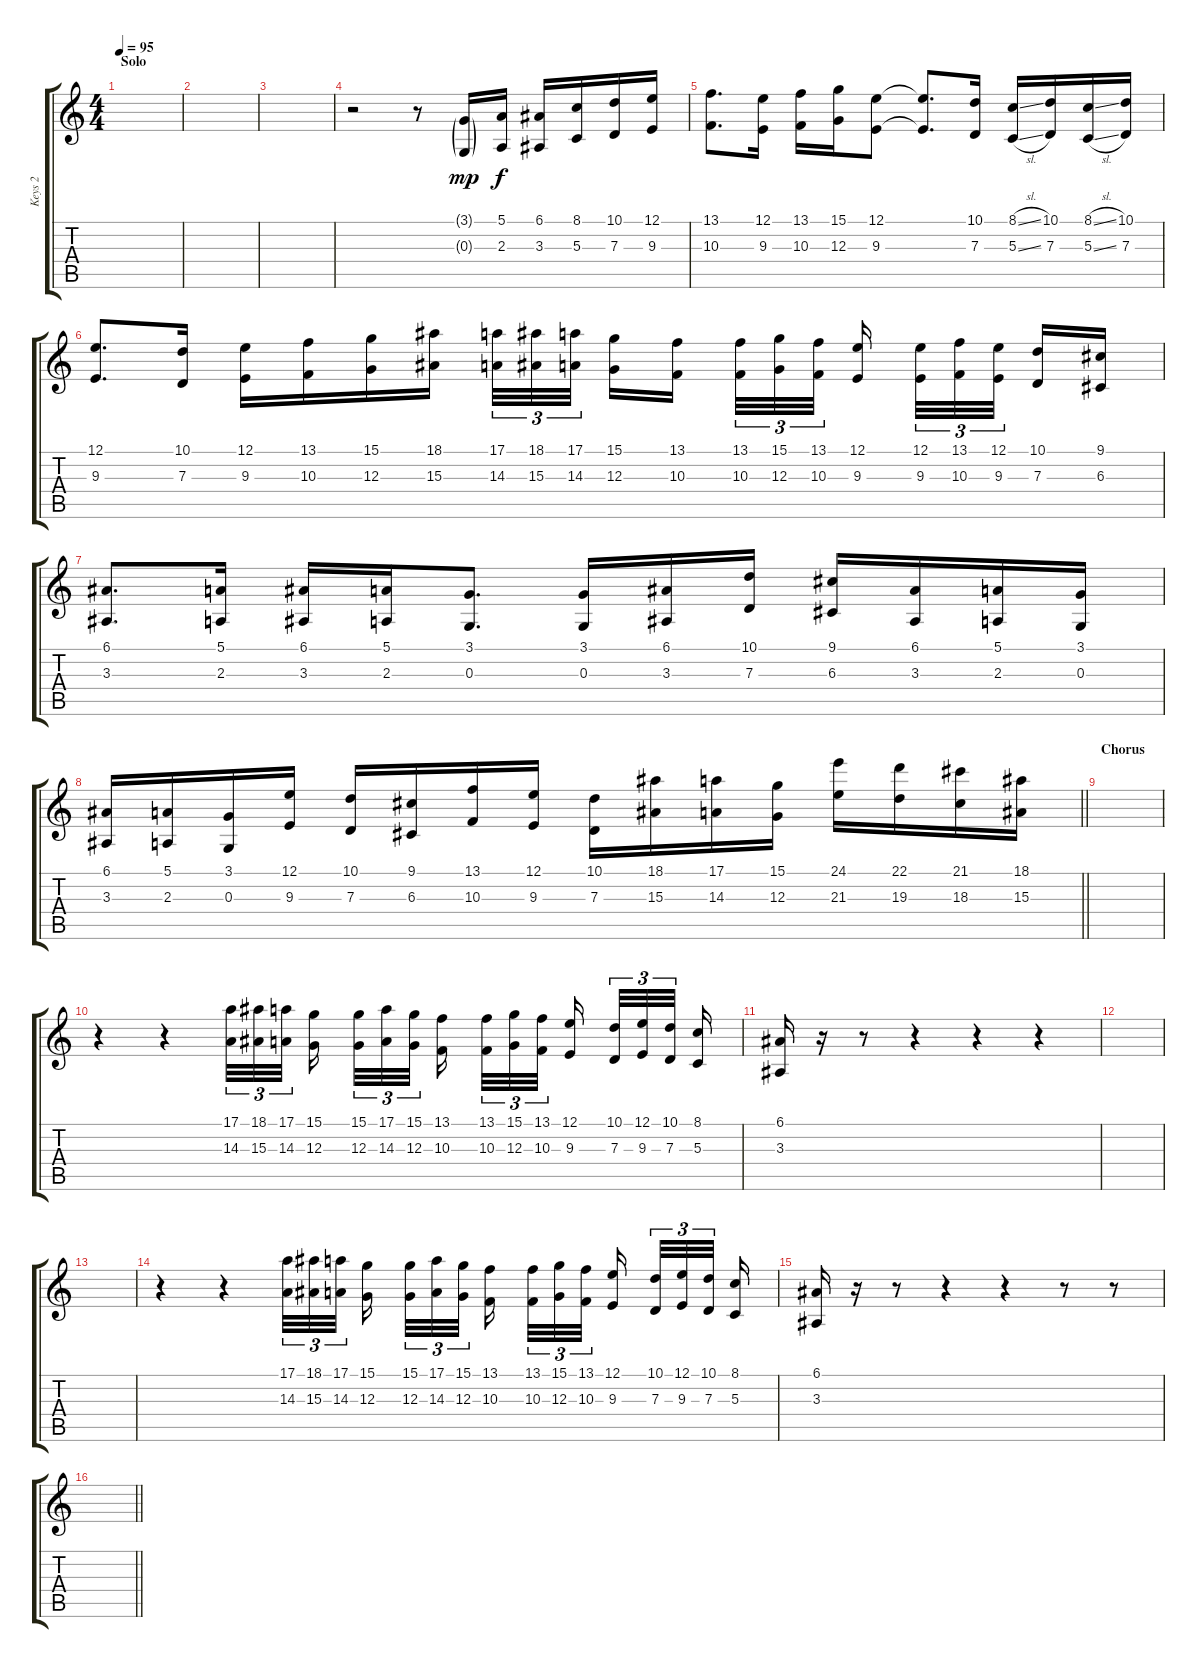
\track ("Keys 2" "Keys 2") {instrument piccolo}
\staff {score tabs}
\tuning (E4 B3 G3 D3 A2 E2) {hide}
\ts (4 4)
\section ("" "Solo")
\tempo 95
\clef g2
\ks c
|
|
|
r.2 r.8 (3.1{g} 0.3{g}).16{dy mp} (5.1 2.3).16{dy f} (6.1 3.3).16 (8.1 5.3).16 (10.1 7.3).16 (12.1 9.3).16 |
(13.1 10.3).8{d} (12.1 9.3).16 (13.1 10.3).16 (15.1 12.3).16 (12.1 9.3).8 (12.1{t} 9.3{t}).8{d} (10.1 7.3).16 (8.1{sl} 5.3{sl}).16 (10.1 7.3).16 (8.1{sl} 5.3{sl}).16 (10.1 7.3).16 |
(12.1 9.3).8{d} (10.1 7.3).16 (12.1 9.3).16 (13.1 10.3).16 (15.1 12.3).16 (18.1 15.3).16 (17.1 14.3).32{tu (3 2)} (18.1 15.3).32{tu (3 2)} (17.1 14.3).32{tu (3 2) beam splitsecondary} (15.1 12.3).16 (13.1 10.3).16{beam splitsecondary} (13.1 10.3).32{tu (3 2)} (15.1 12.3).32{tu (3 2)} (13.1 10.3).32{tu (3 2)} (12.1 9.3).16{beam splitsecondary} (12.1 9.3).32{tu (3 2)} (13.1 10.3).32{tu (3 2)} (12.1 9.3).32{tu (3 2) beam splitsecondary} (10.1 7.3).16 (9.1 6.3).16 |
(6.1 3.3).8{d} (5.1 2.3).16 (6.1 3.3).16 (5.1 2.3).16 (3.1 0.3).8{d} (3.1 0.3).16 (6.1 3.3).16 (10.1 7.3).16 (9.1 6.3).16 (6.1 3.3).16 (5.1 2.3).16 (3.1 0.3).16 |
\barLineRight lightlight
(6.1 3.3).16 (5.1 2.3).16 (3.1 0.3).16 (12.1 9.3).16 (10.1 7.3).16 (9.1 6.3).16 (13.1 10.3).16 (12.1 9.3).16 (10.1 7.3).16 (18.1 15.3).16 (17.1 14.3).16 (15.1 12.3).16 (24.1 21.3).16 (22.1 19.3).16 (21.1 18.3).16 (18.1 15.3).16 |
\section ("" "Chorus")
|
r.4 r.4 (17.1 14.3).32{tu (3 2)} (18.1 15.3).32{tu (3 2)} (17.1 14.3).32{tu (3 2) beam splitsecondary} (15.1 12.3).16{beam splitsecondary} (15.1 12.3).32{tu (3 2)} (17.1 14.3).32{tu (3 2)} (15.1 12.3).32{tu (3 2) beam splitsecondary} (13.1 10.3).16 (13.1 10.3).32{tu (3 2)} (15.1 12.3).32{tu (3 2)} (13.1 10.3).32{tu (3 2) beam splitsecondary} (12.1 9.3).16{beam splitsecondary} (10.1 7.3).32{tu (3 2)} (12.1 9.3).32{tu (3 2)} (10.1 7.3).32{tu (3 2) beam splitsecondary} (8.1 5.3).16 |
(6.1 3.3).16 r.16 r.8 r.4 r.4 r.4 |
|
|
r.4 r.4 (17.1 14.3).32{tu (3 2)} (18.1 15.3).32{tu (3 2)} (17.1 14.3).32{tu (3 2) beam splitsecondary} (15.1 12.3).16{beam splitsecondary} (15.1 12.3).32{tu (3 2)} (17.1 14.3).32{tu (3 2)} (15.1 12.3).32{tu (3 2) beam splitsecondary} (13.1 10.3).16 (13.1 10.3).32{tu (3 2)} (15.1 12.3).32{tu (3 2)} (13.1 10.3).32{tu (3 2) beam splitsecondary} (12.1 9.3).16{beam splitsecondary} (10.1 7.3).32{tu (3 2)} (12.1 9.3).32{tu (3 2)} (10.1 7.3).32{tu (3 2) beam splitsecondary} (8.1 5.3).16 |
(6.1 3.3).16 r.16 r.8 r.4 r.4 r.8 r.8 |
\barLineRight lightlight
